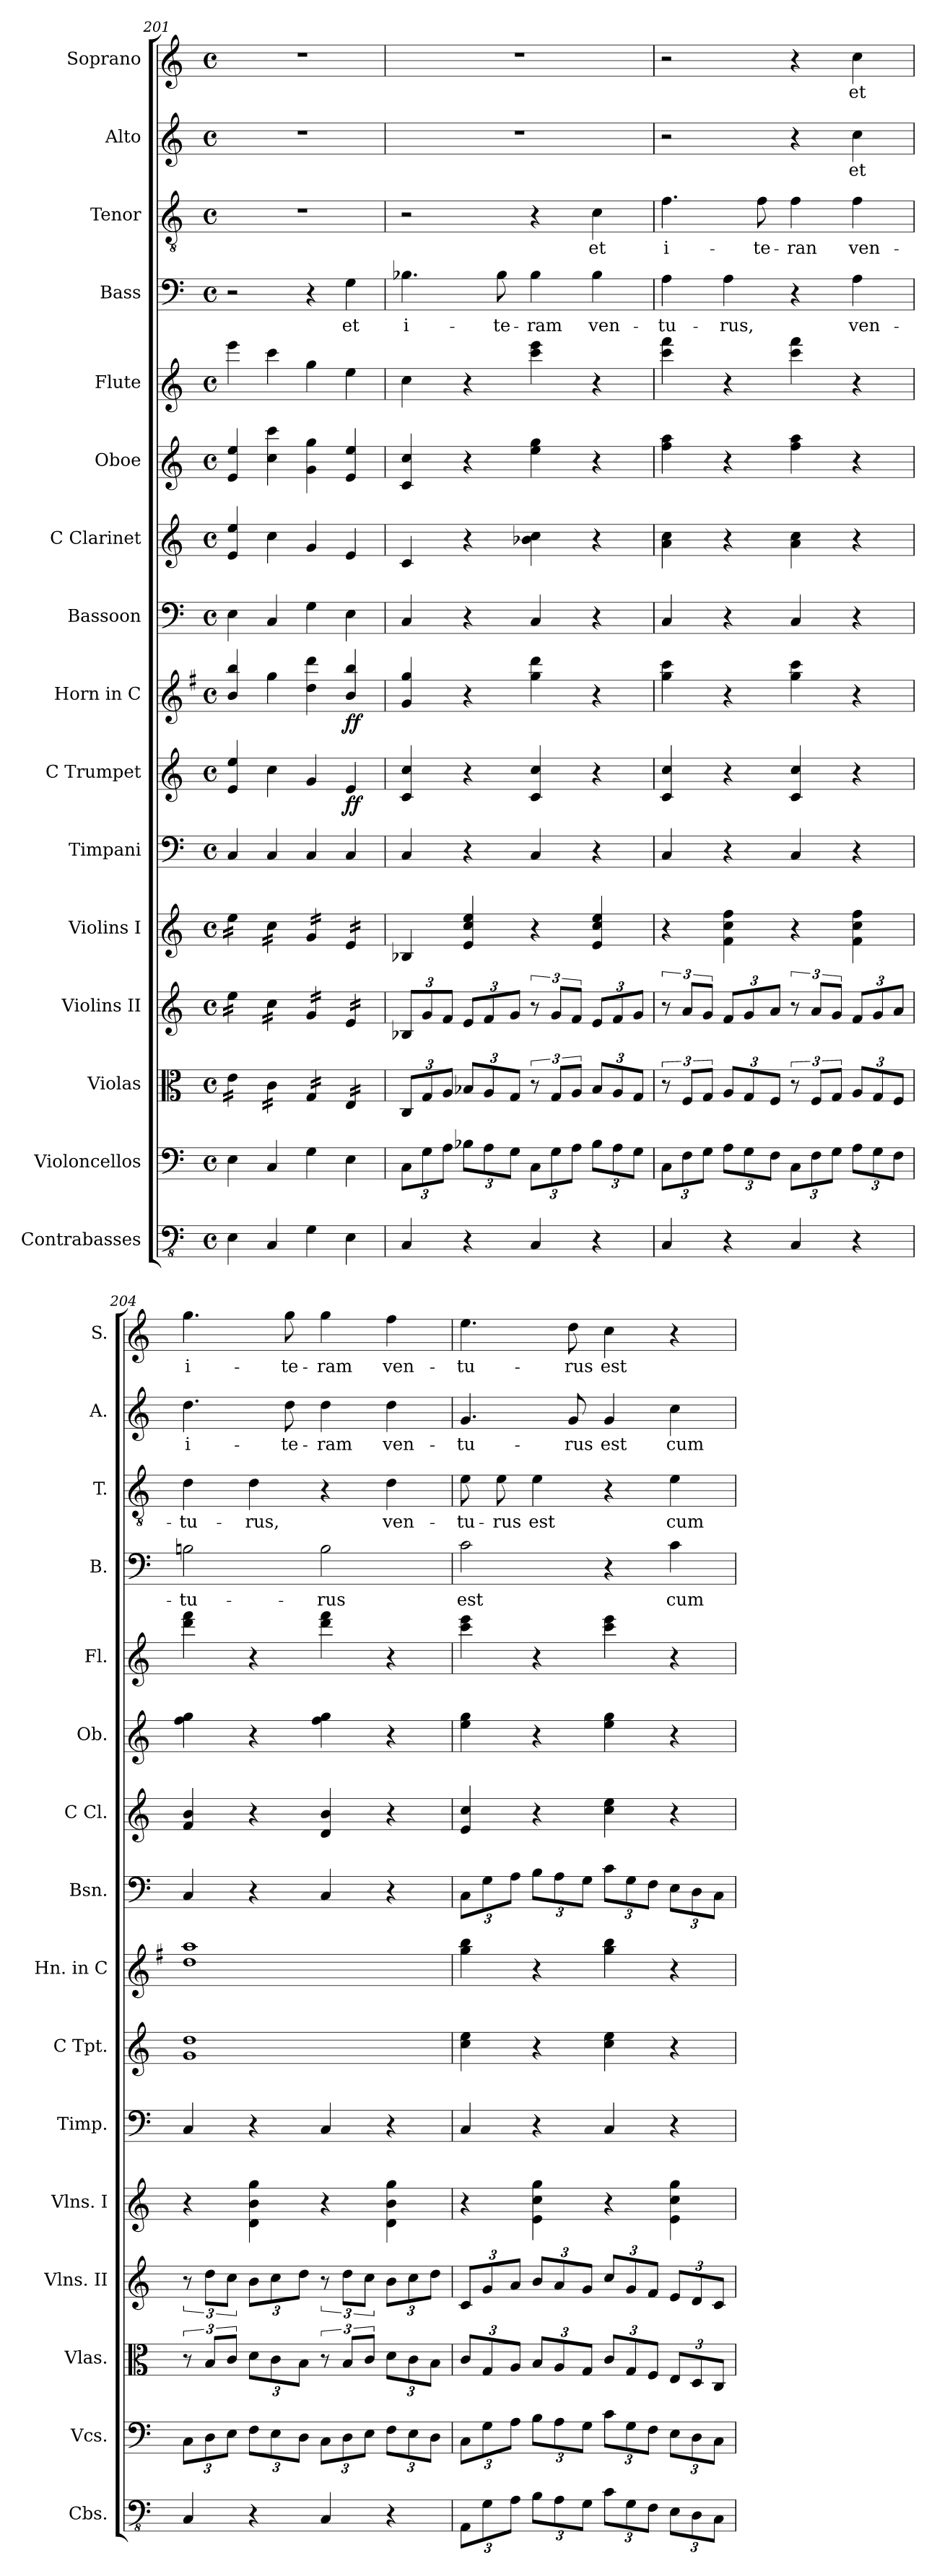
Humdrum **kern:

**kern	**kern	**kern	**kern	**kern	**kern	**kern	**dynam	**kern	**dynam	**kern	**kern	**kern	**kern	**kern	**text	**kern	**text	**kern	**text	**kern	**text
*part16	*part15	*part14	*part13	*part12	*part11	*part10	*part10	*part9	*part9	*part8	*part7	*part6	*part5	*part4	*part4	*part3	*part3	*part2	*part2	*part1	*part1
*staff16	*staff15	*staff14	*staff13	*staff12	*staff11	*staff10	*staff10	*staff9	*staff9	*staff8	*staff7	*staff6	*staff5	*staff4	*staff4	*staff3	*staff3	*staff2	*staff2	*staff1	*staff1
*I"Contrabasses	*I"Violoncellos	*I"Violas	*I"Violins II	*I"Violins I	*I"Timpani	*I"C Trumpet	*	*I"Horn in C	*	*I"Bassoon	*I"C Clarinet	*I"Oboe	*I"Flute	*I"Bass	*	*I"Tenor	*	*I"Alto	*	*I"Soprano	*
*I'Cbs.	*I'Vcs.	*I'Vlas.	*I'Vlns. II	*I'Vlns. I	*I'Timp.	*I'C Tpt.	*	*I'Hn. in C	*	*I'Bsn.	*I'C Cl.	*I'Ob.	*I'Fl.	*I'B.	*	*I'T.	*	*I'A.	*	*I'S.	*
!!LO:PB:g=z
*clefFv4	*clefF4	*clefC3	*clefG2	*clefG2	*clefF4	*clefG2	*	*clefG2	*	*clefF4	*clefG2	*clefG2	*clefG2	*clefF4	*	*clefGv2	*	*clefG2	*	*clefG2	*
*	*	*	*	*	*	*	*	*ITrd4c7	*	*	*ITrd1c2	*	*	*	*	*	*	*	*	*	*
*k[]	*k[]	*k[]	*k[]	*k[]	*k[]	*k[]	*	*k[]	*	*k[]	*k[b-e-]	*k[]	*k[]	*k[]	*	*k[]	*	*k[]	*	*k[]	*
*M4/4	*M4/4	*M4/4	*M4/4	*M4/4	*M4/4	*M4/4	*	*M4/4	*	*M4/4	*M4/4	*M4/4	*M4/4	*M4/4	*	*M4/4	*	*M4/4	*	*M4/4	*
*met(c)	*met(c)	*met(c)	*met(c)	*met(c)	*met(c)	*met(c)	*	*met(c)	*	*met(c)	*met(c)	*met(c)	*met(c)	*met(c)	*	*met(c)	*	*met(c)	*	*met(c)	*
=201	=201	=201	=201	=201	=201	=201	=201	=201	=201	=201	=201	=201	=201	=201	=201	=201	=201	=201	=201	=201	=201
*	*	*tremolo	*	*	*	*	*	*	*	*	*	*	*	*	*	*	*	*	*	*	*
*	*	*	*tremolo	*	*	*	*	*	*	*	*	*	*	*	*	*	*	*	*	*	*
*	*	*	*	*tremolo	*	*	*	*	*	*	*	*	*	*	*	*	*	*	*	*	*
4EE\	4E\	16e\LL	16ee\LL	16ee\LL	4C/	4e/ 4ee/	.	4e/ 4ee/	.	4E\	4d/ 4dd/	4e/ 4ee/	4eee\	2r	.	1r	.	1r	.	1r	.
.	.	16e\	16ee\	16ee\	.	.	.	.	.	.	.	.	.	.	.	.	.	.	.	.	.
.	.	16e\	16ee\	16ee\	.	.	.	.	.	.	.	.	.	.	.	.	.	.	.	.	.
.	.	16e\JJ	16ee\JJ	16ee\JJ	.	.	.	.	.	.	.	.	.	.	.	.	.	.	.	.	.
4CC/	4C/	16c\LL	16cc\LL	16cc\LL	4C/	4cc\	.	4cc\	.	4C/	4b-\	4cc\ 4ccc\	4ccc\	.	.	.	.	.	.	.	.
.	.	16c\	16cc\	16cc\	.	.	.	.	.	.	.	.	.	.	.	.	.	.	.	.	.
.	.	16c\	16cc\	16cc\	.	.	.	.	.	.	.	.	.	.	.	.	.	.	.	.	.
.	.	16c\JJ	16cc\JJ	16cc\JJ	.	.	.	.	.	.	.	.	.	.	.	.	.	.	.	.	.
4GG\	4G\	16G/LL	16g/LL	16g/LL	4C/	4g/	.	4g\ 4gg\	.	4G\	4f/	4g\ 4gg\	4gg\	4r	.	.	.	.	.	.	.
.	.	16G/	16g/	16g/	.	.	.	.	.	.	.	.	.	.	.	.	.	.	.	.	.
.	.	16G/	16g/	16g/	.	.	.	.	.	.	.	.	.	.	.	.	.	.	.	.	.
.	.	16G/JJ	16g/JJ	16g/JJ	.	.	.	.	.	.	.	.	.	.	.	.	.	.	.	.	.
!	!	!	!	!	!	!	!LO:DY:b	!	!LO:DY:b	!	!	!	!	!	!LO:LY:b	!	!	!	!	!	!
4EE\	4E\	16E/LL	16e/LL	16e/LL	4C/	4e/	ff	4e/ 4ee/	ff	4E\	4d/	4e/ 4ee/	4ee\	4G\	et	.	.	.	.	.	.
.	.	16E/	16e/	16e/	.	.	.	.	.	.	.	.	.	.	.	.	.	.	.	.	.
.	.	16E/	16e/	16e/	.	.	.	.	.	.	.	.	.	.	.	.	.	.	.	.	.
.	.	16E/JJ	16e/JJ	16e/JJ	.	.	.	.	.	.	.	.	.	.	.	.	.	.	.	.	.
*	*	*	*	*Xtremolo	*	*	*	*	*	*	*	*	*	*	*	*	*	*	*	*	*
*	*	*	*Xtremolo	*	*	*	*	*	*	*	*	*	*	*	*	*	*	*	*	*	*
*	*	*Xtremolo	*	*	*	*	*	*	*	*	*	*	*	*	*	*	*	*	*	*	*
=202	=202	=202	=202	=202	=202	=202	=202	=202	=202	=202	=202	=202	=202	=202	=202	=202	=202	=202	=202	=202	=202
*	*Xbrackettup	*Xbrackettup	*Xbrackettup	*	*	*	*	*	*	*	*	*	*	*	*	*	*	*	*	*	*
!	!	!	!	!	!	!	!	!	!	!	!	!	!	!	!LO:LY:b	!	!	!	!	!	!
4CC/	12C\L	12C/L	12B-X/L	4B-X/	4C/	4c/ 4cc/	.	4c/ 4cc/	.	4C/	4B-/	4c/ 4cc/	4cc\	4.B-X\	i-	2r	.	1r	.	1r	.
.	12G\	12G/	12g/	.	.	.	.	.	.	.	.	.	.	.	.	.	.	.	.	.	.
.	12A\J	12A/J	12f/J	.	.	.	.	.	.	.	.	.	.	.	.	.	.	.	.	.	.
4r	12B-X\L	12B-X/L	12e/L	4e/ 4cc/ 4ee/	4r	4r	.	4r	.	4r	4r	4r	4r	.	.	.	.	.	.	.	.
.	12A\	12A/	12f/	.	.	.	.	.	.	.	.	.	.	.	.	.	.	.	.	.	.
!	!	!	!	!	!	!	!	!	!	!	!	!	!	!	!LO:LY:b	!	!	!	!	!	!
.	.	.	.	.	.	.	.	.	.	.	.	.	.	8B-\	-te-	.	.	.	.	.	.
.	12G\J	12G/J	12g/J	.	.	.	.	.	.	.	.	.	.	.	.	.	.	.	.	.	.
*	*	*brackettup	*brackettup	*	*	*	*	*	*	*	*	*	*	*	*	*	*	*	*	*	*
!	!	!	!	!	!	!	!	!	!	!	!	!	!	!	!LO:LY:b	!	!	!	!	!	!
4CC/	12C\L	12r	12r	4r	4C/	4c/ 4cc/	.	4cc\ 4gg\	.	4C/	4a-X\ 4b-\	4ee\ 4gg\	4ccc\ 4eee\	4B-\	-ram	4r	.	.	.	.	.
.	12G\	12G/L	12g/L	.	.	.	.	.	.	.	.	.	.	.	.	.	.	.	.	.	.
.	12A\J	12A/J	12f/J	.	.	.	.	.	.	.	.	.	.	.	.	.	.	.	.	.	.
*	*	*Xbrackettup	*Xbrackettup	*	*	*	*	*	*	*	*	*	*	*	*	*	*	*	*	*	*
!	!	!	!	!	!	!	!	!	!	!	!	!	!	!	!LO:LY:b	!	!LO:LY:b	!	!	!	!
4r	12B-\L	12B-/L	12e/L	4e/ 4cc/ 4ee/	4r	4r	.	4r	.	4r	4r	4r	4r	4B-\	ven-	4c\	et	.	.	.	.
.	12A\	12A/	12f/	.	.	.	.	.	.	.	.	.	.	.	.	.	.	.	.	.	.
.	12G\J	12G/J	12g/J	.	.	.	.	.	.	.	.	.	.	.	.	.	.	.	.	.	.
=203	=203	=203	=203	=203	=203	=203	=203	=203	=203	=203	=203	=203	=203	=203	=203	=203	=203	=203	=203	=203	=203
*	*	*brackettup	*brackettup	*	*	*	*	*	*	*	*	*	*	*	*	*	*	*	*	*	*
!	!	!	!	!	!	!	!	!	!	!	!	!	!	!	!LO:LY:b	!	!LO:LY:b	!	!	!	!
4CC/	12C\L	12r	12r	4r	4C/	4c/ 4cc/	.	4cc\ 4ff\	.	4C/	4g\ 4b-\	4ff\ 4aa\	4ccc\ 4fff\	4A\	-tu-	4.f\	i-	2r	.	2r	.
.	12F\	12F/L	12a/L	.	.	.	.	.	.	.	.	.	.	.	.	.	.	.	.	.	.
.	12G\J	12G/J	12g/J	.	.	.	.	.	.	.	.	.	.	.	.	.	.	.	.	.	.
*	*	*Xbrackettup	*Xbrackettup	*	*	*	*	*	*	*	*	*	*	*	*	*	*	*	*	*	*
!	!	!	!	!	!	!	!	!	!	!	!	!	!	!	!LO:LY:b	!	!	!	!	!	!
4r	12A\L	12A/L	12f/L	4f\ 4cc\ 4ff\	4r	4r	.	4r	.	4r	4r	4r	4r	4A\	-rus,	.	.	.	.	.	.
.	12G\	12G/	12g/	.	.	.	.	.	.	.	.	.	.	.	.	.	.	.	.	.	.
!	!	!	!	!	!	!	!	!	!	!	!	!	!	!	!	!	!LO:LY:b	!	!	!	!
.	.	.	.	.	.	.	.	.	.	.	.	.	.	.	.	8f\	-te-	.	.	.	.
.	12F\J	12F/J	12a/J	.	.	.	.	.	.	.	.	.	.	.	.	.	.	.	.	.	.
*	*	*brackettup	*brackettup	*	*	*	*	*	*	*	*	*	*	*	*	*	*	*	*	*	*
!	!	!	!	!	!	!	!	!	!	!	!	!	!	!	!	!	!LO:LY:b	!	!	!	!
4CC/	12C\L	12r	12r	4r	4C/	4c/ 4cc/	.	4cc\ 4ff\	.	4C/	4g\ 4b-\	4ff\ 4aa\	4ccc\ 4fff\	4r	.	4f\	-ran	4r	.	4r	.
.	12F\	12F/L	12a/L	.	.	.	.	.	.	.	.	.	.	.	.	.	.	.	.	.	.
.	12G\J	12G/J	12g/J	.	.	.	.	.	.	.	.	.	.	.	.	.	.	.	.	.	.
*	*	*Xbrackettup	*Xbrackettup	*	*	*	*	*	*	*	*	*	*	*	*	*	*	*	*	*	*
!	!	!	!	!	!	!	!	!	!	!	!	!	!	!	!LO:LY:b	!	!LO:LY:b	!	!LO:LY:b	!	!LO:LY:b
4r	12A\L	12A/L	12f/L	4f\ 4cc\ 4ff\	4r	4r	.	4r	.	4r	4r	4r	4r	4A\	ven-	4f\	ven-	4cc\	et	4cc\	et
.	12G\	12G/	12g/	.	.	.	.	.	.	.	.	.	.	.	.	.	.	.	.	.	.
.	12F\J	12F/J	12a/J	.	.	.	.	.	.	.	.	.	.	.	.	.	.	.	.	.	.
=204	=204	=204	=204	=204	=204	=204	=204	=204	=204	=204	=204	=204	=204	=204	=204	=204	=204	=204	=204	=204	=204
*	*	*brackettup	*brackettup	*	*	*	*	*	*	*	*	*	*	*	*	*	*	*	*	*	*
!	!	!	!	!	!	!	!	!	!	!	!	!	!	!	!LO:LY:b	!	!LO:LY:b	!	!LO:LY:b	!	!LO:LY:b
4CC/	12C\L	12r	12r	4r	4C/	1g 1dd	.	1g 1dd	.	4C/	4e-/ 4a/	4ff\ 4gg\	4ddd\ 4fff\	2Bn\	-tu-	4d\	-tu-	4.dd\	i-	4.gg\	i-
.	12D\	12B/L	12dd\L	.	.	.	.	.	.	.	.	.	.	.	.	.	.	.	.	.	.
.	12E\J	12c/J	12cc\J	.	.	.	.	.	.	.	.	.	.	.	.	.	.	.	.	.	.
*	*	*Xbrackettup	*Xbrackettup	*	*	*	*	*	*	*	*	*	*	*	*	*	*	*	*	*	*
!	!	!	!	!	!	!	!	!	!	!	!	!	!	!	!	!	!LO:LY:b	!	!	!	!
4r	12F\L	12d\L	12b\L	4d\ 4b\ 4gg\	4r	.	.	.	.	4r	4r	4r	4r	.	.	4d\	-rus,	.	.	.	.
.	12E\	12c\	12cc\	.	.	.	.	.	.	.	.	.	.	.	.	.	.	.	.	.	.
!	!	!	!	!	!	!	!	!	!	!	!	!	!	!	!	!	!	!	!LO:LY:b	!	!LO:LY:b
.	.	.	.	.	.	.	.	.	.	.	.	.	.	.	.	.	.	8dd\	-te-	8gg\	-te-
.	12D\J	12B\J	12dd\J	.	.	.	.	.	.	.	.	.	.	.	.	.	.	.	.	.	.
*	*	*brackettup	*brackettup	*	*	*	*	*	*	*	*	*	*	*	*	*	*	*	*	*	*
!	!	!	!	!	!	!	!	!	!	!	!	!	!	!	!LO:LY:b	!	!	!	!LO:LY:b	!	!LO:LY:b
4CC/	12C\L	12r	12r	4r	4C/	.	.	.	.	4C/	4c/ 4a/	4ff\ 4gg\	4ddd\ 4fff\	2B\	-rus	4r	.	4dd\	-ram	4gg\	-ram
.	12D\	12B/L	12dd\L	.	.	.	.	.	.	.	.	.	.	.	.	.	.	.	.	.	.
.	12E\J	12c/J	12cc\J	.	.	.	.	.	.	.	.	.	.	.	.	.	.	.	.	.	.
*	*	*Xbrackettup	*Xbrackettup	*	*	*	*	*	*	*	*	*	*	*	*	*	*	*	*	*	*
!	!	!	!	!	!	!	!	!	!	!	!	!	!	!	!	!	!LO:LY:b	!	!LO:LY:b	!	!LO:LY:b
4r	12F\L	12d\L	12b\L	4d\ 4b\ 4gg\	4r	.	.	.	.	4r	4r	4r	4r	.	.	4d\	ven-	4dd\	ven-	4ff\	ven-
.	12E\	12c\	12cc\	.	.	.	.	.	.	.	.	.	.	.	.	.	.	.	.	.	.
.	12D\J	12B\J	12dd\J	.	.	.	.	.	.	.	.	.	.	.	.	.	.	.	.	.	.
!!LO:PB:g=z
=205	=205	=205	=205	=205	=205	=205	=205	=205	=205	=205	=205	=205	=205	=205	=205	=205	=205	=205	=205	=205	=205
*Xbrackettup	*	*	*	*	*	*	*	*	*	*Xbrackettup	*	*	*	*	*	*	*	*	*	*	*
!	!	!	!	!	!	!	!	!	!	!	!	!	!	!	!LO:LY:b	!	!LO:LY:b	!	!LO:LY:b	!	!LO:LY:b
12AAA\L	12C\L	12c/L	12c/L	4r	4C/	4cc\ 4ee\	.	4cc\ 4ee\	.	12C\L	4d/ 4b-/	4ee\ 4gg\	4ccc\ 4eee\	2c\	est	8e\	-tu-	4.g/	-tu-	4.ee\	-tu-
12GG\	12G\	12G/	12g/	.	.	.	.	.	.	12G\	.	.	.	.	.	.	.	.	.	.	.
!	!	!	!	!	!	!	!	!	!	!	!	!	!	!	!	!	!LO:LY:b	!	!	!	!
.	.	.	.	.	.	.	.	.	.	.	.	.	.	.	.	8e\	-rus	.	.	.	.
12AA\J	12A\J	12A/J	12a/J	.	.	.	.	.	.	12A\J	.	.	.	.	.	.	.	.	.	.	.
!	!	!	!	!	!	!	!	!	!	!	!	!	!	!	!	!	!LO:LY:b	!	!	!	!
12BB\L	12B\L	12B/L	12b/L	4e\ 4cc\ 4gg\	4r	4r	.	4r	.	12B\L	4r	4r	4r	.	.	4e\	est	.	.	.	.
12AA\	12A\	12A/	12a/	.	.	.	.	.	.	12A\	.	.	.	.	.	.	.	.	.	.	.
!	!	!	!	!	!	!	!	!	!	!	!	!	!	!	!	!	!	!	!LO:LY:b	!	!LO:LY:b
.	.	.	.	.	.	.	.	.	.	.	.	.	.	.	.	.	.	8g/	-rus	8dd\	-rus
12GG\J	12G\J	12G/J	12g/J	.	.	.	.	.	.	12G\J	.	.	.	.	.	.	.	.	.	.	.
!	!	!	!	!	!	!	!	!	!	!	!	!	!	!	!	!	!	!	!LO:LY:b	!	!LO:LY:b
12C\L	12c\L	12c/L	12cc/L	4r	4C/	4cc\ 4ee\	.	4cc\ 4ee\	.	12c\L	4b-\ 4dd\	4ee\ 4gg\	4ccc\ 4eee\	4r	.	4r	.	4g/	est	4cc\	est
12GG\	12G\	12G/	12g/	.	.	.	.	.	.	12G\	.	.	.	.	.	.	.	.	.	.	.
12FF\J	12F\J	12F/J	12f/J	.	.	.	.	.	.	12F\J	.	.	.	.	.	.	.	.	.	.	.
!	!	!	!	!	!	!	!	!	!	!	!	!	!	!	!LO:LY:b	!	!LO:LY:b	!	!LO:LY:b	!	!
12EE\L	12E\L	12E/L	12e/L	4e\ 4cc\ 4gg\	4r	4r	.	4r	.	12E\L	4r	4r	4r	4c\	cum	4e\	cum	4cc\	cum	4r	.
12DD\	12D\	12D/	12d/	.	.	.	.	.	.	12D\	.	.	.	.	.	.	.	.	.	.	.
12CC\J	12C\J	12C/J	12c/J	.	.	.	.	.	.	12C\J	.	.	.	.	.	.	.	.	.	.	.
=	=	=	=	=	=	=	=	=	=	=	=	=	=	=	=	=	=	=	=	=	=
*-	*-	*-	*-	*-	*-	*-	*-	*-	*-	*-	*-	*-	*-	*-	*-	*-	*-	*-	*-	*-	*-
